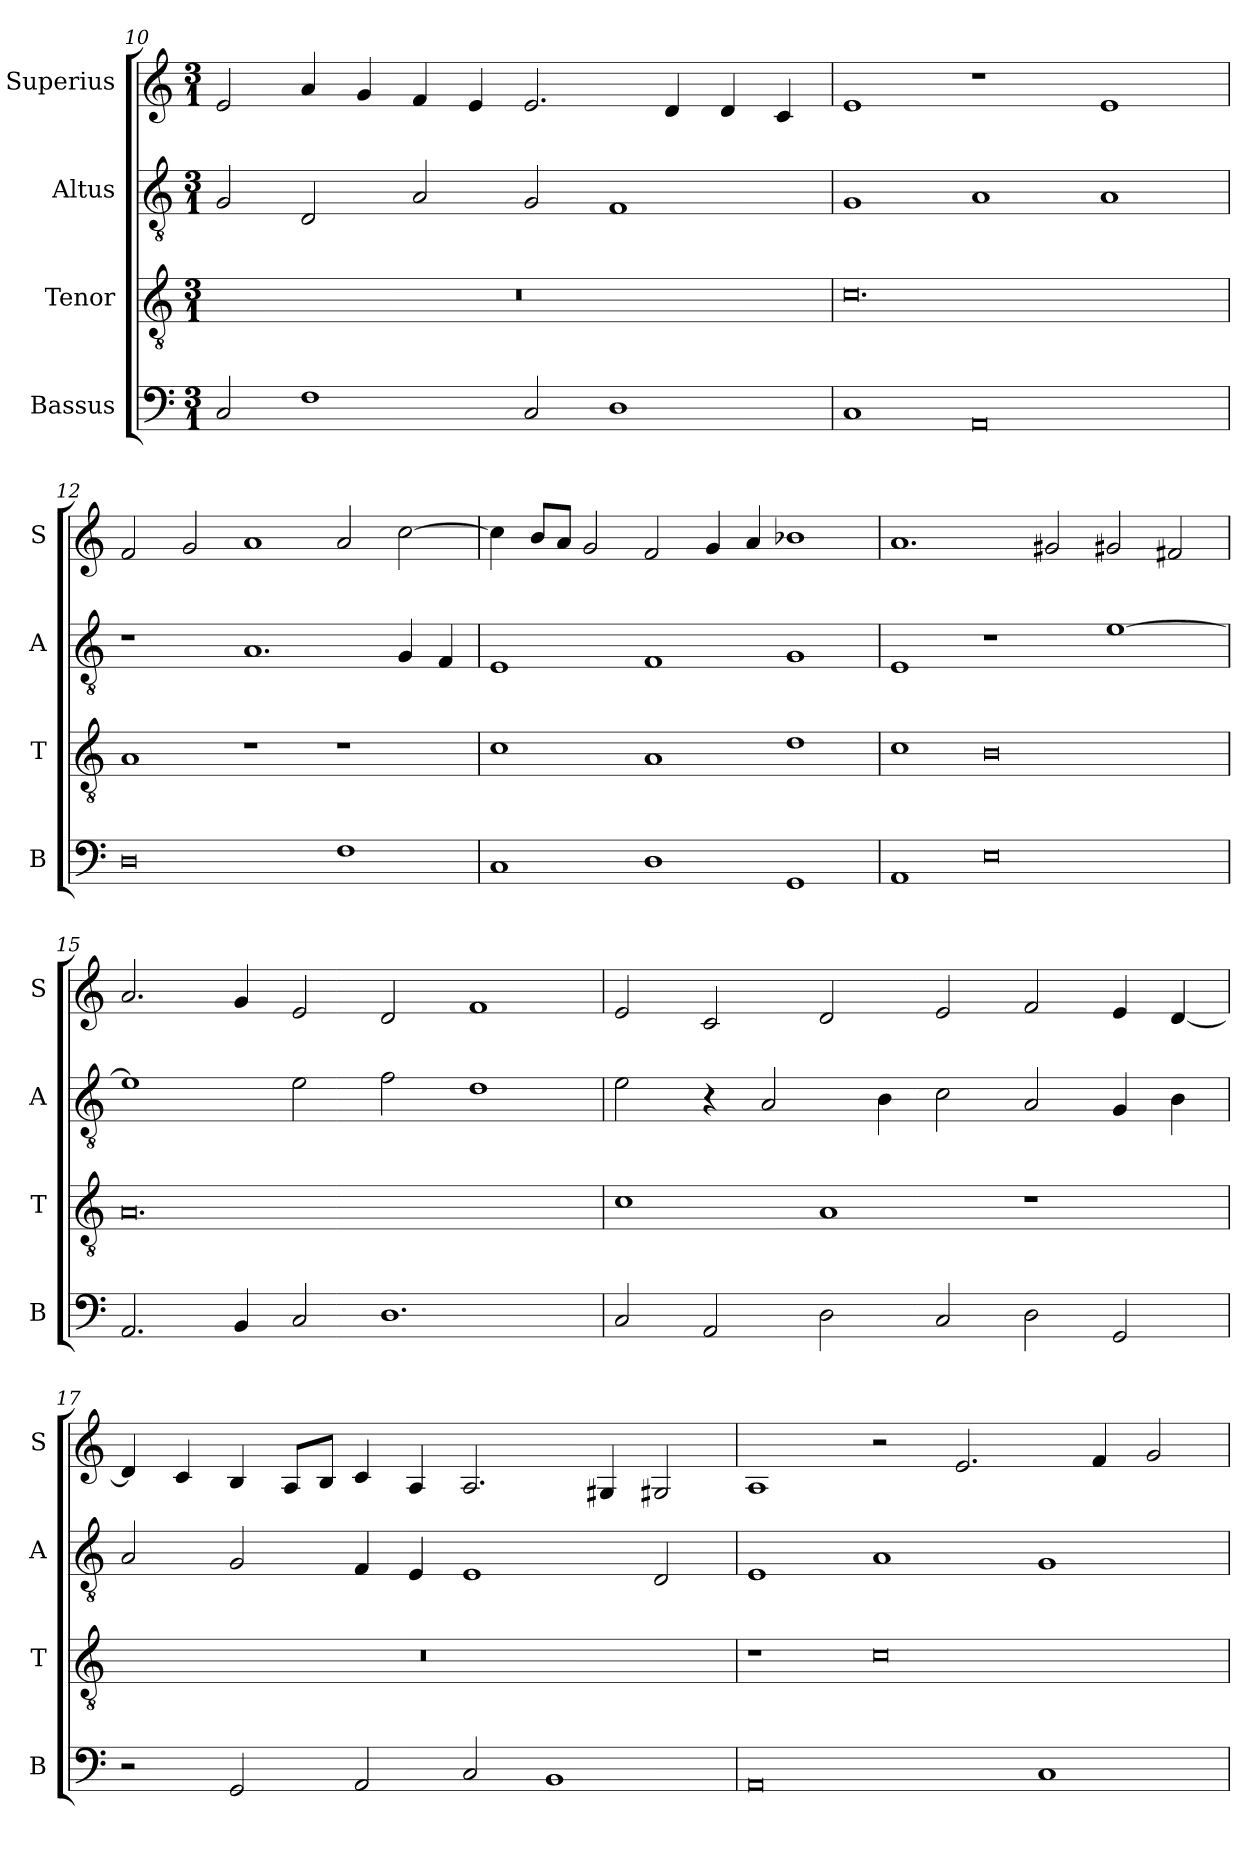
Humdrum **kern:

**kern	**kern	**kern	**kern
*part4	*part3	*part2	*part1
*staff4	*staff3	*staff2	*staff1
*I"Bassus	*I"Tenor	*I"Altus	*I"Superius
*I'B	*I'T	*I'A	*I'S
*clefF4	*clefGv2	*clefGv2	*clefG2
*k[]	*k[]	*k[]	*k[]
*M3/1	*M3/1	*M3/1	*M3/1
=10	=10	=10	=10
2C/	0.r	2G/	2e/
1F	.	2D/	4a/
.	.	.	4g/
.	.	2A/	4f/
.	.	.	4e/
2C/	.	2G/	2.e/
1D	.	1F	.
.	.	.	4d/
.	.	.	4d/
.	.	.	4c/
=11	=11	=11	=11
1C	0.c	1G	1e
0AA	.	1A	1r
.	.	1A	1e
=12	=12	=12	=12
0D	1A	1r	2f/
.	.	.	2g/
.	1r	1.A	1a
1F	1r	.	2a/
.	.	4G/	[2cc\
.	.	4F/	.
=13	=13	=13	=13
1C	1c	1E	4cc\]
.	.	.	8b/L
.	.	.	8a/J
.	.	.	2g/
1D	1A	1F	2f/
.	.	.	4g/
.	.	.	4a/
1GG	1d	1G	1b-X
=14	=14	=14	=14
1AA	1c	1E	1.a
0E	0B	1r	.
.	.	.	2g#X/
.	.	[1e	2g#X/
.	.	.	2f#X/
=15	=15	=15	=15
2.AA/	0.A	1e]	2.a/
4BB/	.	.	4g/
2C/	.	2e\	2e/
1.D	.	2f\	2d/
.	.	1d	1f
=16	=16	=16	=16
2C/	1c	2e\	2e/
2AA/	.	4r	2c/
.	.	2A/	.
2D\	1A	.	2d/
.	.	4B\	.
2C/	.	2c\	2e/
2D\	1r	2A/	2f/
2GG/	.	4G/	4e/
.	.	4B\	[4d/
=17	=17	=17	=17
2r	0.r	2A/	4d/]
.	.	.	4c/
2GG/	.	2G/	4B/
.	.	.	8A/L
.	.	.	8B/J
2AA/	.	4F/	4c/
.	.	4E/	4A/
2C/	.	1E	2.A/
1BB	.	.	.
.	.	.	4G#X/
.	.	2D/	2G#X/
=18	=18	=18	=18
0AA	1r	1E	1A
.	0c	1A	2r
.	.	.	2.e/
1C	.	1G	.
.	.	.	4f/
.	.	.	2g/
=	=	=	=
*-	*-	*-	*-
